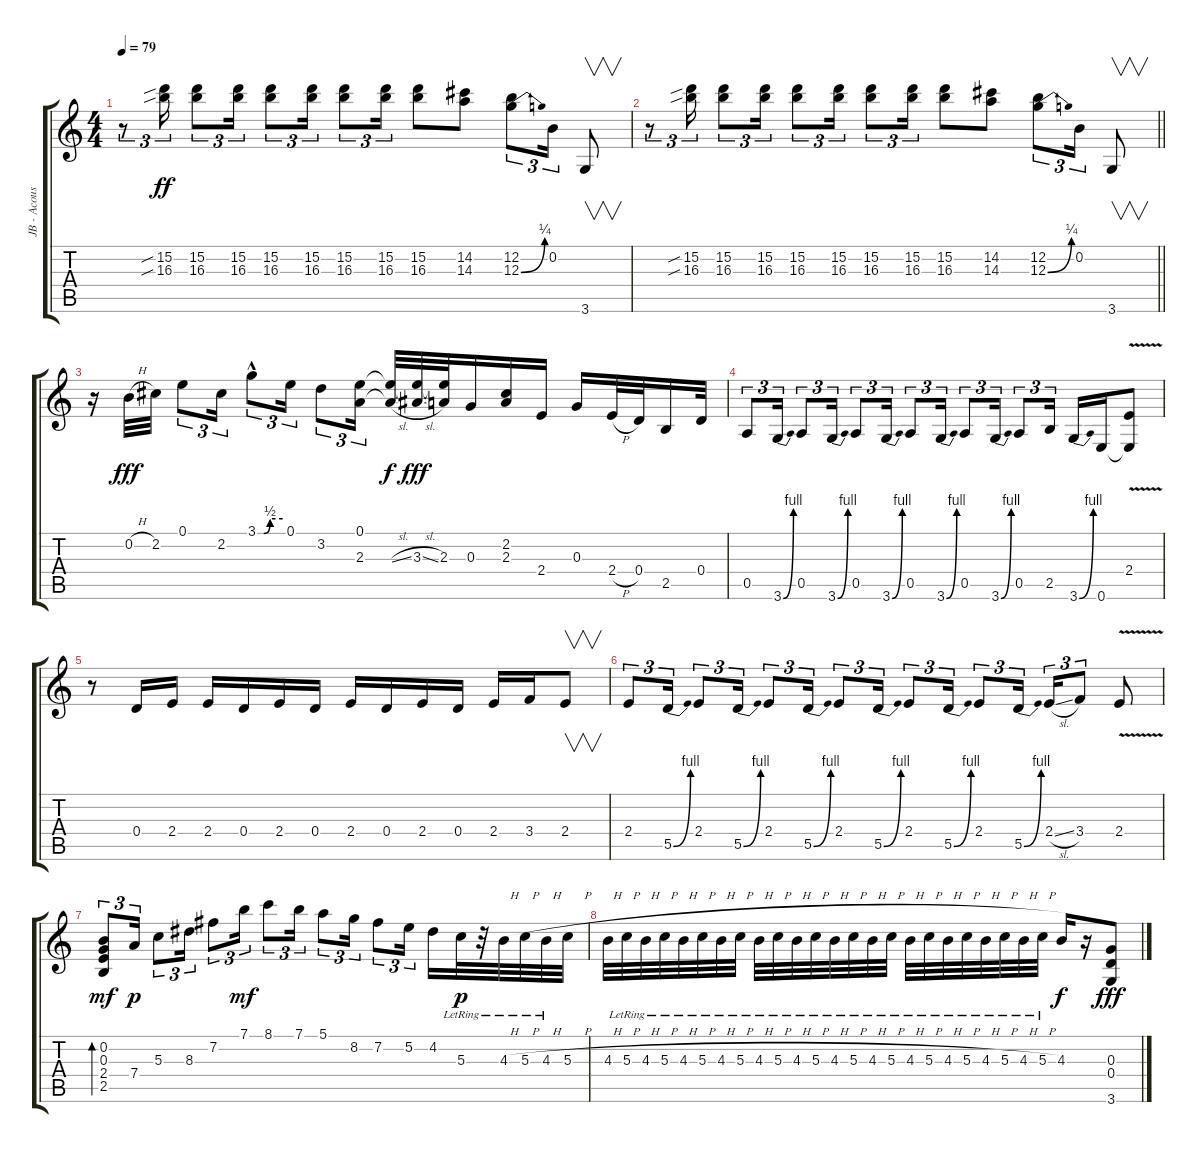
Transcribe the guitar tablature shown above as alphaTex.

\track ("JB - Acoustic Guitar" "JB - Acous") {instrument acousticguitarsteel}
\staff {score tabs}
\tuning (E4 B3 G3 D3 A2 E2) {hide}
\ts (4 4)
\tempo 79
\clef g2
\ks c
r.8{tu (3 2) dy fff} (15.2{sib} 16.3{sib}).16{tu (3 2) dy ff} (15.2 16.3).8{tu (3 2)} (15.2 16.3).16{tu (3 2)} (15.2 16.3).8{tu (3 2)} (15.2 16.3).16{tu (3 2)} (15.2 16.3).8{tu (3 2)} (15.2 16.3).16{tu (3 2)} (15.2 16.3).8 (14.2 14.3).8 (12.2 12.3{be (bend 0 0 60 1)}).8{tu (3 2)} 0.2.16{tu (3 2)} 3.6.8{v} |
\barLineRight lightlight
r.8{tu (3 2)} (15.2{sib} 16.3{sib}).16{tu (3 2)} (15.2 16.3).8{tu (3 2)} (15.2 16.3).16{tu (3 2)} (15.2 16.3).8{tu (3 2)} (15.2 16.3).16{tu (3 2)} (15.2 16.3).8{tu (3 2)} (15.2 16.3).16{tu (3 2)} (15.2 16.3).8 (14.2 14.3).8 (12.2 12.3{be (bend 0 0 60 1)}).8{tu (3 2)} 0.2.16{tu (3 2)} 3.6.8{v} |
r.16 0.2{h}.32{dy fff} 2.2.32 0.1.8{tu (3 2)} 2.2.16{tu (3 2)} 3.1{be (custom 0 0 15 0 30 2 60 2) hac}.8{tu (3 2)} 0.1.16{tu (3 2)} 3.2.8{tu (3 2)} (0.1 2.3).16{tu (3 2)} (0.1{t} 2.3{sl t}).32{dy f} (0.1{t} 3.3{sl}).32{dy fff} (0.1{t} 2.3).32 0.3.16 (2.2 2.3).16 2.4.16 0.3.16 2.4{h}.32 0.4.32 2.5.16 0.4.32 |
0.5.8{tu (3 2)} 3.6{be (bend 0 0 60 4)}.16{tu (3 2)} 0.5.8{tu (3 2)} 3.6{be (bend 0 0 60 4)}.16{tu (3 2)} 0.5.8{tu (3 2)} 3.6{be (bend 0 0 60 4)}.16{tu (3 2)} 0.5.8{tu (3 2)} 3.6{be (bend 0 0 60 4)}.16{tu (3 2)} 0.5.8{tu (3 2)} 3.6{be (bend 0 0 60 4)}.16{tu (3 2)} 0.5.8{tu (3 2)} 2.5.16{tu (3 2)} 3.6{be (bend 0 0 60 4)}.16 0.6.16 (2.4{v} 0.6{t}).8 |
r.8 0.4.16 2.4.16 2.4.16 0.4.16 2.4.16 0.4.16 2.4.16 0.4.16 2.4.16 0.4.16 2.4.16 3.4.16 2.4.8{v} |
2.4.8{tu (3 2)} 5.5{be (bend 0 0 60 4)}.16{tu (3 2)} 2.4.8{tu (3 2)} 5.5{be (bend 0 0 60 4)}.16{tu (3 2)} 2.4.8{tu (3 2)} 5.5{be (bend 0 0 60 4)}.16{tu (3 2)} 2.4.8{tu (3 2)} 5.5{be (bend 0 0 60 4)}.16{tu (3 2)} 2.4.8{tu (3 2)} 5.5{be (bend 0 0 60 4)}.16{tu (3 2)} 2.4.8{tu (3 2)} 5.5{be (bend 0 0 60 4)}.16{tu (3 2)} 2.4{sl}.16{tu (3 2)} 3.4.8{tu (3 2)} 2.4{v}.8 |
(0.2 0.3 2.4 2.5).8{tu (3 2) bd 60 dy mf} 7.4.16{tu (3 2) dy p} 5.3.8{tu (3 2)} 8.3.16{tu (3 2)} 7.2.8{tu (3 2)} 7.1.16{tu (3 2) dy mf} 8.1.8{tu (3 2)} 7.1.16{tu (3 2)} 5.1.8{tu (3 2)} 8.2.16{tu (3 2)} 7.2.8{tu (3 2)} 5.2.16{tu (3 2)} 4.2.16 5.3{lr}.32{dy p} r.32 4.3{h lr}.32 5.3{h lr}.32 4.3{h lr}.32 5.3{h}.32 |
4.3{h}.32 5.3{h lr}.32 4.3{h lr}.32 5.3{h lr}.32 4.3{h lr}.32 5.3{h lr}.32 4.3{h lr}.32 5.3{h lr}.32 4.3{h lr}.32 5.3{h lr}.32 4.3{h lr}.32 5.3{h lr}.32 4.3{h lr}.32 5.3{h lr}.32 4.3{h lr}.32 5.3{h lr}.32 4.3{h lr}.32 5.3{h lr}.32 4.3{h lr}.32 5.3{h lr}.32 4.3{h lr}.32 5.3{h lr}.32 4.3{h lr}.32 5.3{h lr}.32 4.3.16{dy f} r.16 (0.3 0.4 3.6).8{dy fff}
